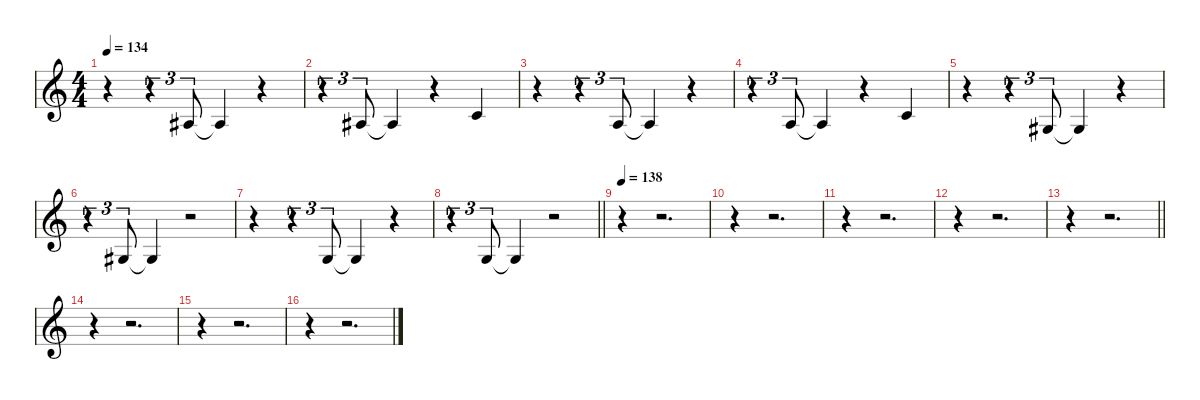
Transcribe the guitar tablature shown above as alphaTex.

\defaultSystemsLayout 4
\hideDynamics
\bracketExtendMode nobrackets
\singleTrackTrackNamePolicy hidden
\multiTrackTrackNamePolicy hidden
\otherSystemsTrackNameOrientation horizontal
\track ("Jamie Meyer" "vln.") {instrument stringensemble2}
\staff {score}
\tuning (E4 C4 G3 C3 G2 C2)
\ts (4 4)
\tempo 134
\clef g2
\ks c
r.4{dy f beam Down} r.4{tu (3 2) beam Down} 15.5{acc #}.8{tu (3 2) beam Up} 15.5{t acc #}.4{beam Up} r.4{beam Up} |
r.4{tu (3 2) beam Down} 15.5{acc #}.8{tu (3 2) beam Up} 15.5{t acc #}.4{beam Up} r.4{beam Up} 17.5.4{beam Up} |
r.4{beam Down} r.4{tu (3 2) beam Down} 14.5.8{tu (3 2) beam Up} 14.5{t}.4{beam Up} r.4{beam Up} |
r.4{tu (3 2) beam Down} 14.5.8{tu (3 2) beam Up} 14.5{t}.4{beam Up} r.4{beam Up} 17.5.4{beam Up} |
r.4{beam Down} r.4{tu (3 2) beam Down} 13.5{acc #}.8{tu (3 2) beam Up} 13.5{t acc #}.4{beam Up} r.4{beam Up} |
r.4{tu (3 2) beam Down} 13.5{acc #}.8{tu (3 2) beam Up} 13.5{t acc #}.4{beam Up} r.2{beam Up} |
r.4{beam Down} r.4{tu (3 2) beam Down} 12.5.8{tu (3 2) beam Up} 12.5{t}.4{beam Up} r.4{beam Up} |
\barLineRight lightlight
r.4{tu (3 2) beam Down} 12.5.8{tu (3 2) beam Up} 12.5{t}.4{beam Up} r.2{beam Up} |
\tempo 138
r.4{beam Down} r.2{d beam Down} |
r.4{beam Down} r.2{d beam Down} |
r.4{beam Down} r.2{d beam Down} |
r.4{beam Down} r.2{d beam Down} |
\barLineRight lightlight
r.4{beam Down} r.2{d beam Down} |
r.4{beam Down} r.2{d beam Down} |
r.4{beam Down} r.2{d beam Down} |
r.4{beam Down} r.2{d beam Down}
